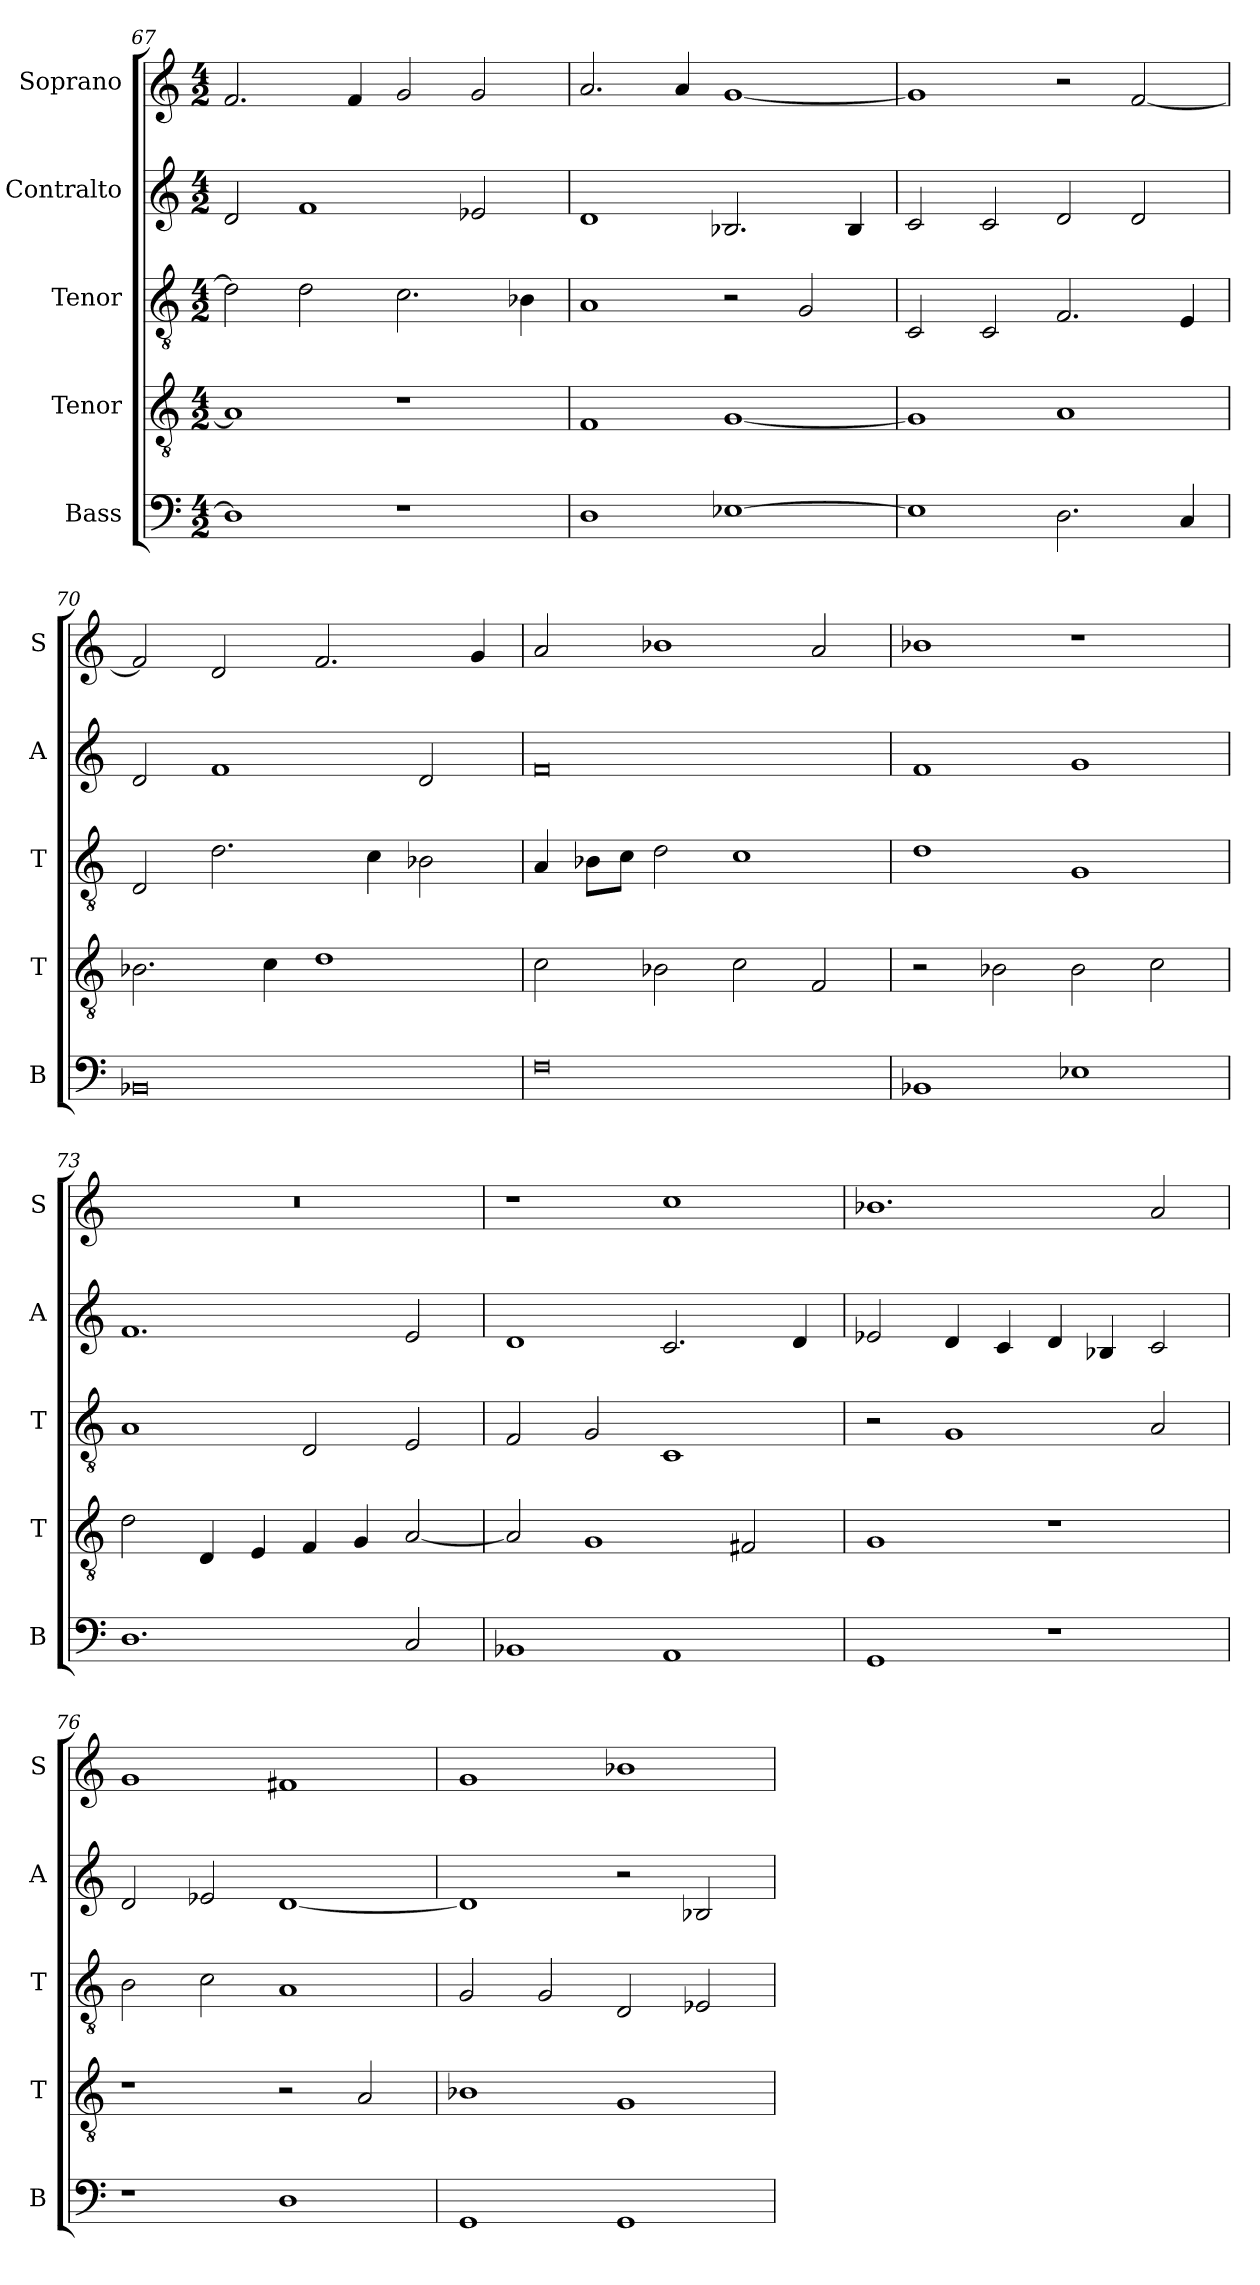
**kern	**kern	**kern	**kern	**kern
*part5	*part4	*part3	*part2	*part1
*staff5	*staff4	*staff3	*staff2	*staff1
*I"Bass	*I"Tenor	*I"Tenor	*I"Contralto	*I"Soprano
*I'B	*I'T	*I'T	*I'A	*I'S
*clefF4	*clefGv2	*clefGv2	*clefG2	*clefG2
*k[]	*k[]	*k[]	*k[]	*k[]
*M4/2	*M4/2	*M4/2	*M4/2	*M4/2
=67	=67	=67	=67	=67
1D]	1A]	2d]	2d	2.f
.	.	2d	1f	.
.	.	.	.	4f
1r	1r	2.c	.	2g
.	.	.	2e-X	2g
.	.	4B-X	.	.
=68	=68	=68	=68	=68
1D	1F	1A	1d	2.a
.	.	.	.	4a
[1E-X	[1G	2r	2.B-X	[1g
.	.	2G	.	.
.	.	.	4B-	.
=69	=69	=69	=69	=69
1E-]	1G]	2C	2c	1g]
.	.	2C	2c	.
2.D	1A	2.F	2d	2r
.	.	.	2d	[2f
4C	.	4E	.	.
=70	=70	=70	=70	=70
0BB-X	2.B-X	2D	2d	2f]
.	.	2.d	1f	2d
.	4c	.	.	.
.	1d	.	.	2.f
.	.	4c	.	.
.	.	2B-X	2d	.
.	.	.	.	4g
=71	=71	=71	=71	=71
0F	2c	4A	0f	2a
.	.	8B-X\L	.	.
.	.	8c\J	.	.
.	2B-X	2d	.	1b-X
.	2c	1c	.	.
.	2F	.	.	2a
=72	=72	=72	=72	=72
1BB-X	2r	1d	1f	1b-X
.	2B-X	.	.	.
1E-X	2B-	1G	1g	1r
.	2c	.	.	.
=73	=73	=73	=73	=73
1.D	2d	1A	1.f	0r
.	4D	.	.	.
.	4E	.	.	.
.	4F	2D	.	.
.	4G	.	.	.
2C	[2A	2E	2e	.
=74	=74	=74	=74	=74
1BB-X	2A]	2F	1d	1r
.	1G	2G	.	.
1AA	.	1C	2.c	1cc
.	2F#X	.	.	.
.	.	.	4d	.
=75	=75	=75	=75	=75
1GG	1G	2r	2e-X	1.b-X
.	.	1G	4d	.
.	.	.	4c	.
1r	1r	.	4d	.
.	.	.	4B-X	.
.	.	2A	2c	2a
=76	=76	=76	=76	=76
1r	1r	2B	2d	1g
.	.	2c	2e-X	.
1D	2r	1A	[1d	1f#X
.	2A	.	.	.
=77	=77	=77	=77	=77
1GG	1B-X	2G	1d]	1g
.	.	2G	.	.
1GG	1G	2D	2r	1b-X
.	.	2E-X	2B-X	.
=	=	=	=	=
*-	*-	*-	*-	*-
